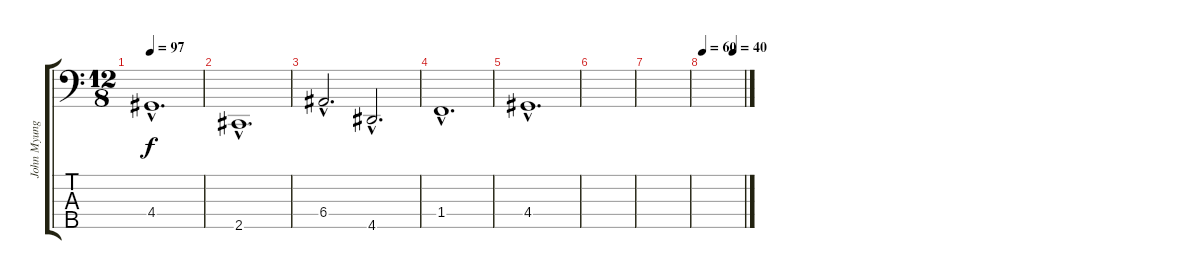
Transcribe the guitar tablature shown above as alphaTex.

\track ("John Myung" "John Myung") {instrument electricbassfinger}
\staff {score tabs}
\tuning (G2 D2 A1 E1 B0) {hide}
\ts (12 8)
\tempo 97
\clef f4
\ks c
4.4{hac}.1{d dy f} |
2.5{hac}.1{d} |
6.4{hac}.2{d} 4.5{hac}.2{d} |
1.4{hac}.1{d} |
4.4{hac}.1{d} |
|
|
\tempo 60
\tempo (40 0.7395833333333334)
